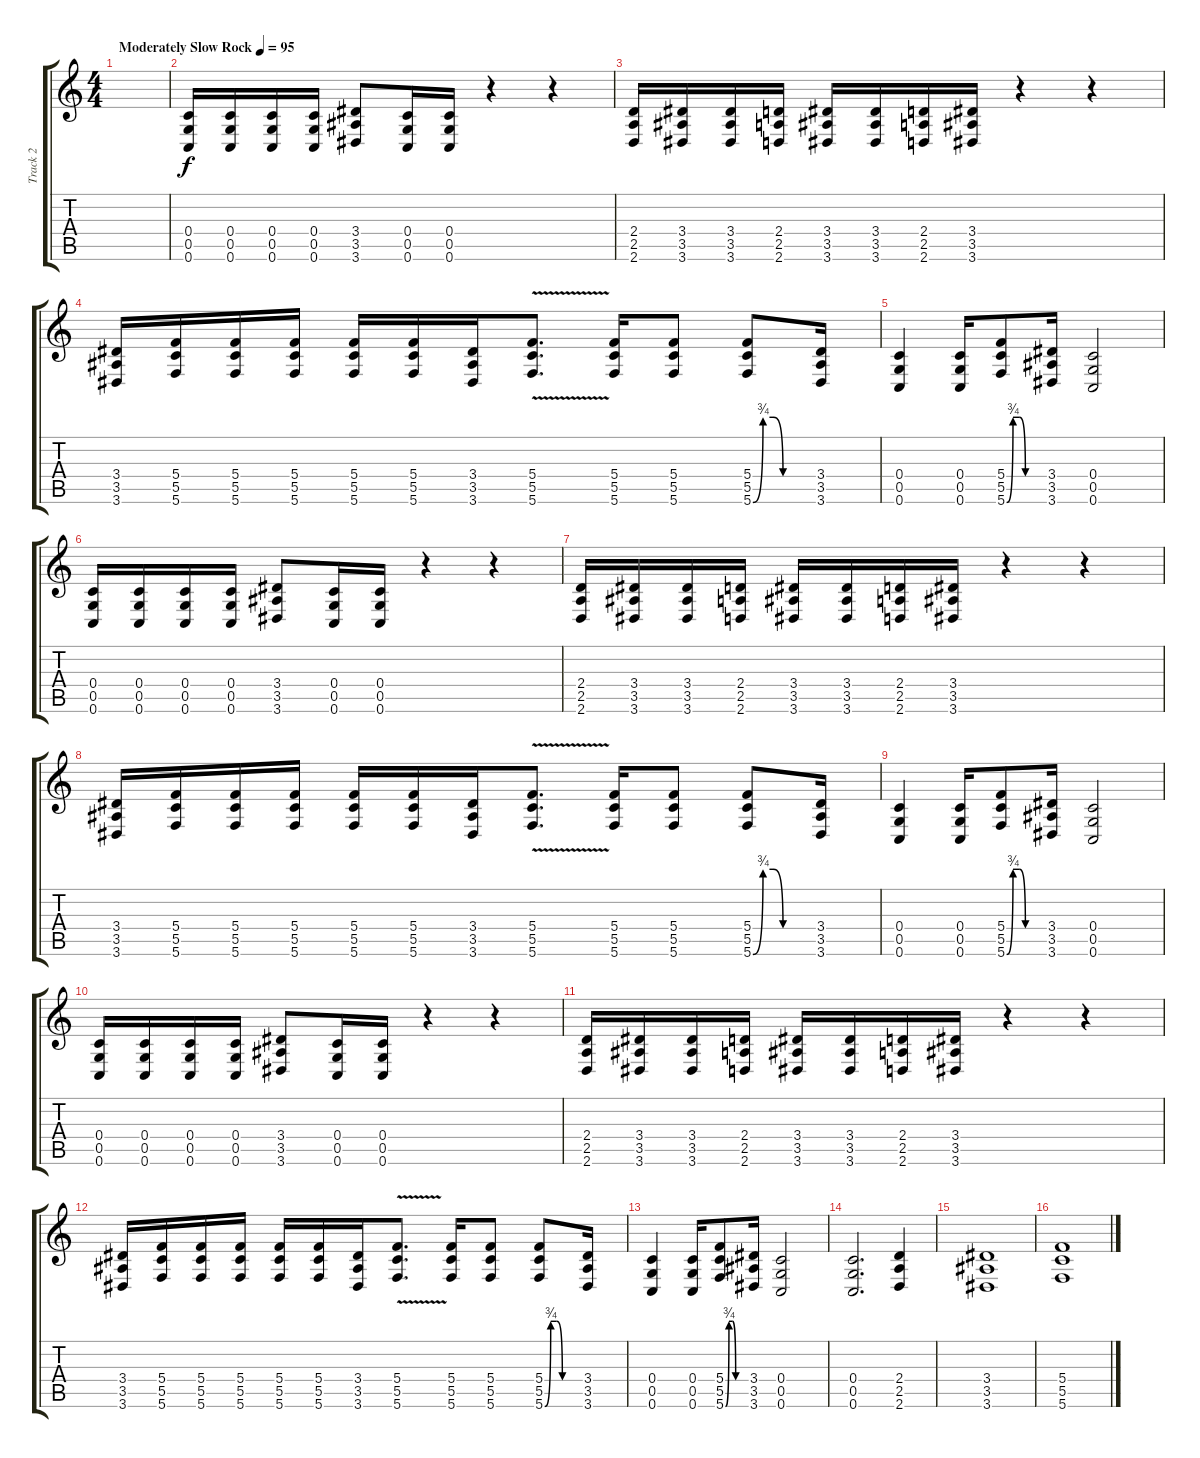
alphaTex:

\track ("Track 2" "Track 2") {instrument overdrivenguitar}
\staff {score tabs}
\tuning (E4 C4 G3 C3 G2 C2) {hide}
\ts (4 4)
\tempo (95 "Moderately Slow Rock")
\clef g2
\ks c
|
(0.4 0.5 0.6).16 (0.4 0.5 0.6).16 (0.4 0.5 0.6).16 (0.4 0.5 0.6).16 (3.4 3.5 3.6).8 (0.4 0.5 0.6).16 (0.4 0.5 0.6).16 r.4 r.4 |
(2.4 2.5 2.6).16 (3.4 3.5 3.6).16 (3.4 3.5 3.6).16 (2.4 2.5 2.6).16 (3.4 3.5 3.6).16 (3.4 3.5 3.6).16 (2.4 2.5 2.6).16 (3.4 3.5 3.6).16 r.4 r.4 |
(3.4 3.5 3.6).16 (5.4 5.5 5.6).16 (5.4 5.5 5.6).16 (5.4 5.5 5.6).16 (5.4 5.5 5.6).16 (5.4 5.5 5.6).16 (3.4 3.5 3.6).16 (5.4 5.5 5.6{v}).8{d} (5.4 5.5 5.6).16 (5.4 5.5 5.6).8 (5.4 5.5 5.6{be (custom 0 0 10 3 20 3 30 0 60 0)}).8 (3.4 3.5 3.6).16 |
(0.4 0.5 0.6).4 (0.4 0.5 0.6).16 (5.4 5.5 5.6{be (custom 0 0 10 3 20 3 30 0 60 0)}).8 (3.4 3.5 3.6).16 (0.4 0.5 0.6).2 |
(0.4 0.5 0.6).16 (0.4 0.5 0.6).16 (0.4 0.5 0.6).16 (0.4 0.5 0.6).16 (3.4 3.5 3.6).8 (0.4 0.5 0.6).16 (0.4 0.5 0.6).16 r.4 r.4 |
(2.4 2.5 2.6).16 (3.4 3.5 3.6).16 (3.4 3.5 3.6).16 (2.4 2.5 2.6).16 (3.4 3.5 3.6).16 (3.4 3.5 3.6).16 (2.4 2.5 2.6).16 (3.4 3.5 3.6).16 r.4 r.4 |
(3.4 3.5 3.6).16 (5.4 5.5 5.6).16 (5.4 5.5 5.6).16 (5.4 5.5 5.6).16 (5.4 5.5 5.6).16 (5.4 5.5 5.6).16 (3.4 3.5 3.6).16 (5.4 5.5 5.6{v}).8{d} (5.4 5.5 5.6).16 (5.4 5.5 5.6).8 (5.4 5.5 5.6{be (custom 0 0 10 3 20 3 30 0 60 0)}).8 (3.4 3.5 3.6).16 |
(0.4 0.5 0.6).4 (0.4 0.5 0.6).16 (5.4 5.5 5.6{be (custom 0 0 10 3 20 3 30 0 60 0)}).8 (3.4 3.5 3.6).16 (0.4 0.5 0.6).2 |
(0.4 0.5 0.6).16 (0.4 0.5 0.6).16 (0.4 0.5 0.6).16 (0.4 0.5 0.6).16 (3.4 3.5 3.6).8 (0.4 0.5 0.6).16 (0.4 0.5 0.6).16 r.4 r.4 |
(2.4 2.5 2.6).16 (3.4 3.5 3.6).16 (3.4 3.5 3.6).16 (2.4 2.5 2.6).16 (3.4 3.5 3.6).16 (3.4 3.5 3.6).16 (2.4 2.5 2.6).16 (3.4 3.5 3.6).16 r.4 r.4 |
(3.4 3.5 3.6).16 (5.4 5.5 5.6).16 (5.4 5.5 5.6).16 (5.4 5.5 5.6).16 (5.4 5.5 5.6).16 (5.4 5.5 5.6).16 (3.4 3.5 3.6).16 (5.4 5.5 5.6{v}).8{d} (5.4 5.5 5.6).16 (5.4 5.5 5.6).8 (5.4 5.5 5.6{be (custom 0 0 10 3 20 3 30 0 60 0)}).8 (3.4 3.5 3.6).16 |
(0.4 0.5 0.6).4 (0.4 0.5 0.6).16 (5.4 5.5 5.6{be (custom 0 0 10 3 20 3 30 0 60 0)}).8 (3.4 3.5 3.6).16 (0.4 0.5 0.6).2 |
(0.4 0.5 0.6).2{d} (2.4 2.5 2.6).4 |
(3.4 3.5 3.6).1 |
(5.4 5.5 5.6).1
